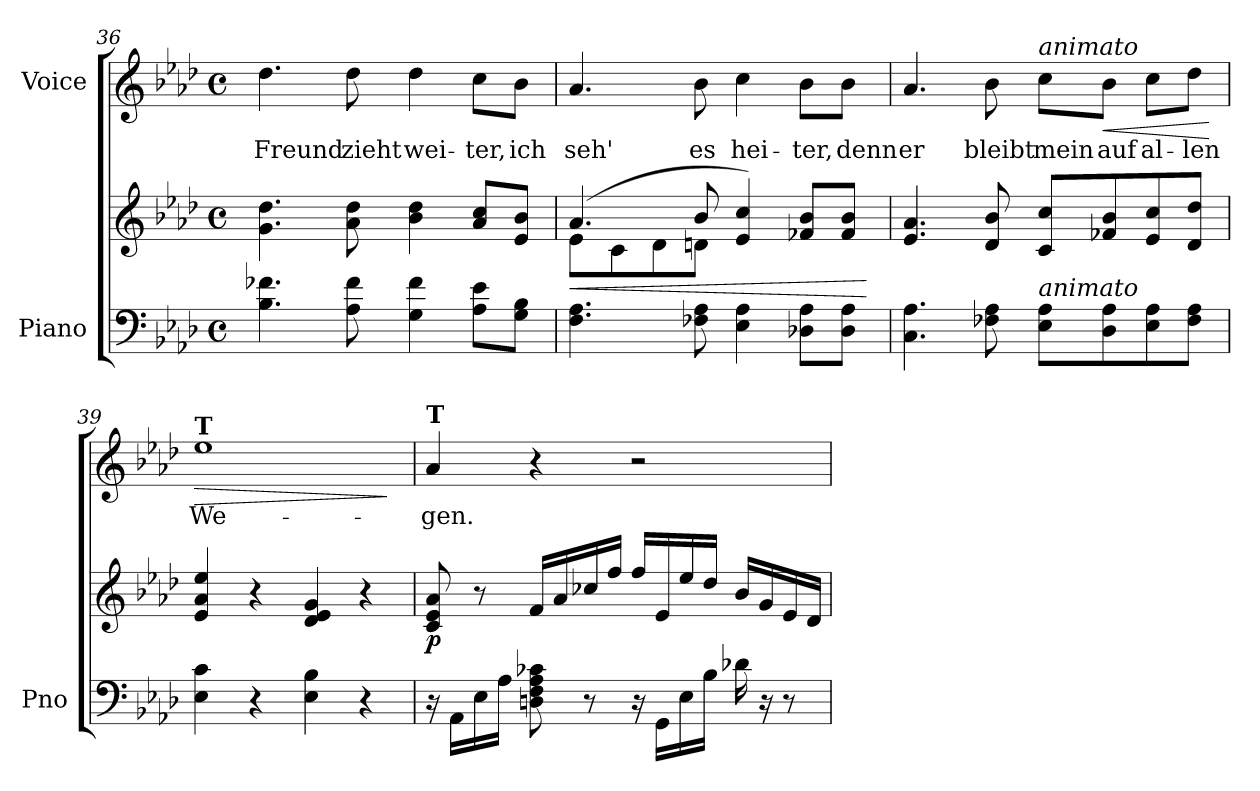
**kern	**kern	**dynam	**kern	**text	**dynam
*part2	*part2	*part2	*part1	*part1	*part1
*staff3	*staff2	*staff2/3	*staff1	*staff1	*staff1
*I"Piano	*	*	*I"Voice	*	*
*I'Pno	*	*	*	*	*
*clefF4	*clefG2	*	*clefG2	*	*
*k[b-e-a-d-]	*k[b-e-a-d-]	*	*k[b-e-a-d-]	*	*
*M4/4	*M4/4	*	*M4/4	*	*
*met(c)	*met(c)	*	*met(c)	*	*
=36	=36	=36	=36	=36	=36
!	!	!	!	!LO:LY:b	!
4.B-\ 4.f-X\	4.g\ 4.dd-\	.	4.dd-\	Freund	.
!	!	!	!	!LO:LY:b	!
8A-\ 8f-\	8a-\ 8dd-\	.	8dd-\	zieht	.
!	!	!	!	!LO:LY:b	!
4G\ 4f-\	4b-\ 4dd-\	.	4dd-\	wei-	.
!	!	!	!	!LO:LY:b	!
8A-\ 8e-\L	8a-/ 8cc/L	.	8cc\L	-ter,	.
!	!	!	!	!LO:LY:b	!
8G\ 8B-\J	8e-/ 8b-/J	.	8b-\J	ich	.
=37	=37	=37	=37	=37	=37
!	!	!LO:HP:b	!	!LO:LY:b	!
*	*^	*	*	*	*
4.F\ 4.A-\	(>4.a-/	8e-\L	<	4.a-/	seh'	.
.	.	8c\	.	.	.	.
.	.	8d-\	.	.	.	.
!	!	!	!	!	!LO:LY:b	!
8F-X\ 8A-\	8b-/	8dn\J	.	8b-\	es	.
!	!	!	!	!	!LO:LY:b	!
4E-\ 4A-\	4e-/ 4cc/)	2ryy	.	4cc\	hei-	.
!	!	!	!	!	!LO:LY:b	!
8D-X\ 8A-\L	8f-X/ 8b-/L	.	.	8b-\L	-ter,	.
!	!	!	!	!	!LO:LY:b	!
8D-\ 8A-\J	8f-/ 8b-/J	.	.	8b-\J	denn	.
*	*v	*v	*	*	*	*
.	.	[	.	.	.
!!LO:LB:g=z
=38	=38	=38	=38	=38	=38
!	!	!	!	!LO:LY:b	!
4.C\ 4.A-\	4.e-/ 4.a-/	.	4.a-/	er	.
!	!	!	!	!LO:LY:b	!
8F-X\ 8A-\	8d-/ 8b-/	.	8b-\	bleibt	.
!	!	!	!LO:TX:a:i:t=animato	!	!
!LO:TX:a:i:t=animato	!	!	!	!	!
!	!	!	!	!LO:LY:b	!
8E-\ 8A-\L	8c/ 8cc/L	.	8cc\L	mein	.
!	!	!	!	!LO:LY:b	!LO:HP:b
8D-\ 8A-\	8f-X/ 8b-/	.	8b-\J	auf	<
!	!	!	!	!LO:LY:b	!
8E-\ 8A-\	8e-/ 8cc/	.	8cc\L	al-	.
!	!	!	!	!LO:LY:b	!
8F-\ 8A-\J	8d-/ 8dd-/J	.	8dd-\J	-len	.
.	.	.	.	.	[
=39	=39	=39	=39	=39	=39
!	!	!	!LO:TX:a:B:t=T	!	!
!	!	!	!	!LO:LY:b	!LO:HP:b
4E-\ 4c\	4e-/ 4a-/ 4ee-/	.	1ee-	We-	>
4r	4r	.	.	.	.
4E-\ 4B-\	4d-/ 4e-/ 4g/	.	.	.	.
4r	4r	.	.	.	.
.	.	.	.	.	]
=40	=40	=40	=40	=40	=40
!	!	!	!LO:TX:a:B:t=T	!	!
!	!	!LO:DY:b	!	!LO:LY:b	!
16r	8c/ 8e-/ 8a-/	p	4a-/	-gen.	.
16AA-\LL	.	.	.	.	.
16E-\	8r	.	.	.	.
16A-\JJ	.	.	.	.	.
8Dn\ 8F\ 8A-\ 8c-X\	16f/LL	.	4r	.	.
.	16a-/	.	.	.	.
8r	16cc-X/	.	.	.	.
.	16ff/JJ	.	.	.	.
16r	16ff/LL	.	2r	.	.
16GG\LL	16e-/	.	.	.	.
16E-\	16ee-/	.	.	.	.
16B-\JJ	16dd-/JJ	.	.	.	.
16d-X\	16b-/LL	.	.	.	.
16r	16g/	.	.	.	.
8r	16e-/	.	.	.	.
.	16d-/JJ	.	.	.	.
=	=	=	=	=	=
*-	*-	*-	*-	*-	*-
